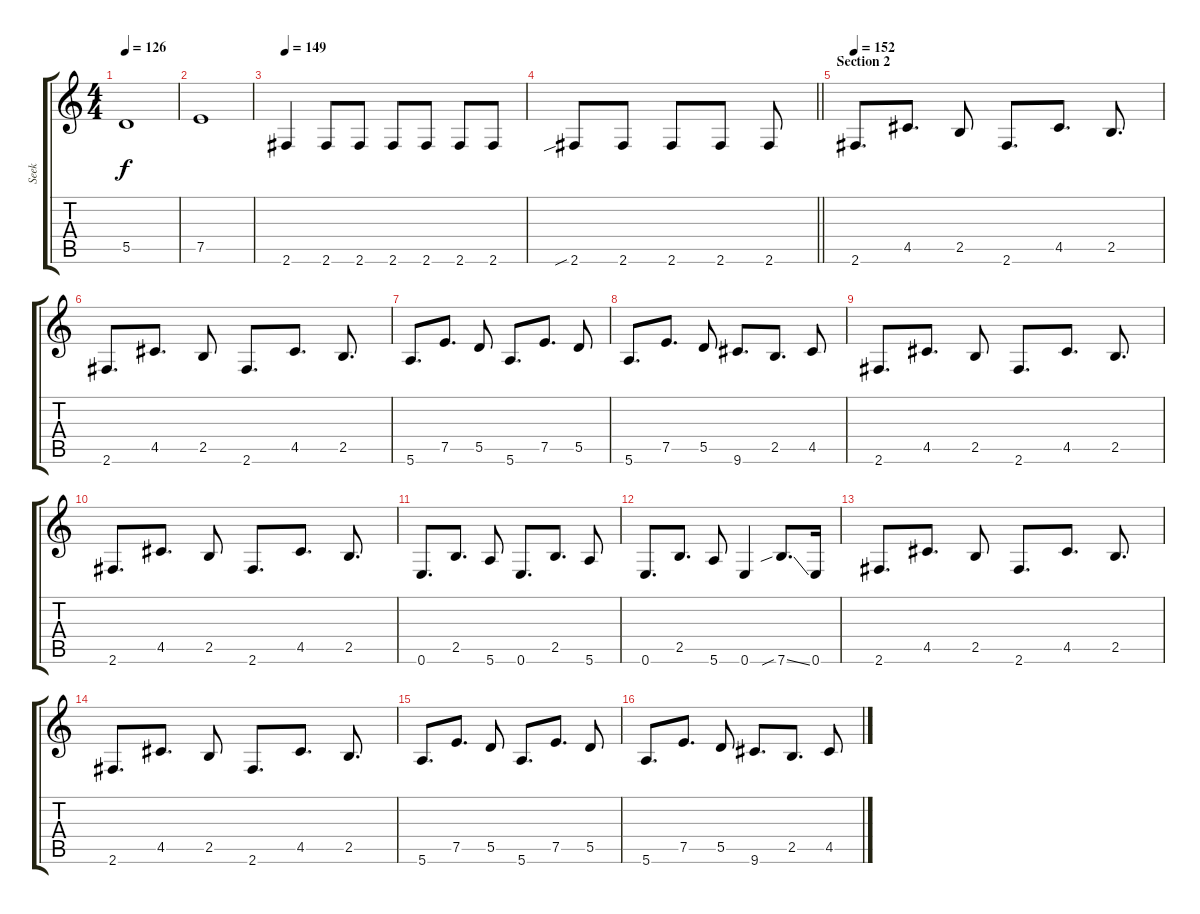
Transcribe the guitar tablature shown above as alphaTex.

\track ("Seek" "Seek") {instrument electricbassfinger}
\staff {score tabs}
\tuning (E4 B3 G3 D3 A2 E2) {hide}
\ts (4 4)
\tempo 126
\clef g2
\ks c
5.5.1{dy f} |
7.5.1 |
\tempo 149
2.6.4 2.6.8 2.6.8 2.6.8 2.6.8 2.6.8 2.6.8 |
\barLineRight lightlight
2.6{sib}.8 2.6.8 2.6.8 2.6.8 2.6.8 |
\section ("" "Section 2")
\tempo 152
2.6.8{d} 4.5.8{d} 2.5.8 2.6.8{d} 4.5.8{d} 2.5.8{d} |
2.6.8{d} 4.5.8{d} 2.5.8 2.6.8{d} 4.5.8{d} 2.5.8{d} |
5.6.8{d} 7.5.8{d} 5.5.8 5.6.8{d} 7.5.8{d} 5.5.8 |
5.6.8{d} 7.5.8{d} 5.5.8 9.6.8{d} 2.5.8{d} 4.5.8 |
2.6.8{d} 4.5.8{d} 2.5.8 2.6.8{d} 4.5.8{d} 2.5.8{d} |
2.6.8{d} 4.5.8{d} 2.5.8 2.6.8{d} 4.5.8{d} 2.5.8{d} |
0.6.8{d} 2.5.8{d} 5.6.8 0.6.8{d} 2.5.8{d} 5.6.8 |
0.6.8{d} 2.5.8{d} 5.6.8 0.6.4 7.6{sib ss}.8{d} 0.6.16 |
2.6.8{d} 4.5.8{d} 2.5.8 2.6.8{d} 4.5.8{d} 2.5.8{d} |
2.6.8{d} 4.5.8{d} 2.5.8 2.6.8{d} 4.5.8{d} 2.5.8{d} |
5.6.8{d} 7.5.8{d} 5.5.8 5.6.8{d} 7.5.8{d} 5.5.8 |
5.6.8{d} 7.5.8{d} 5.5.8 9.6.8{d} 2.5.8{d} 4.5.8
